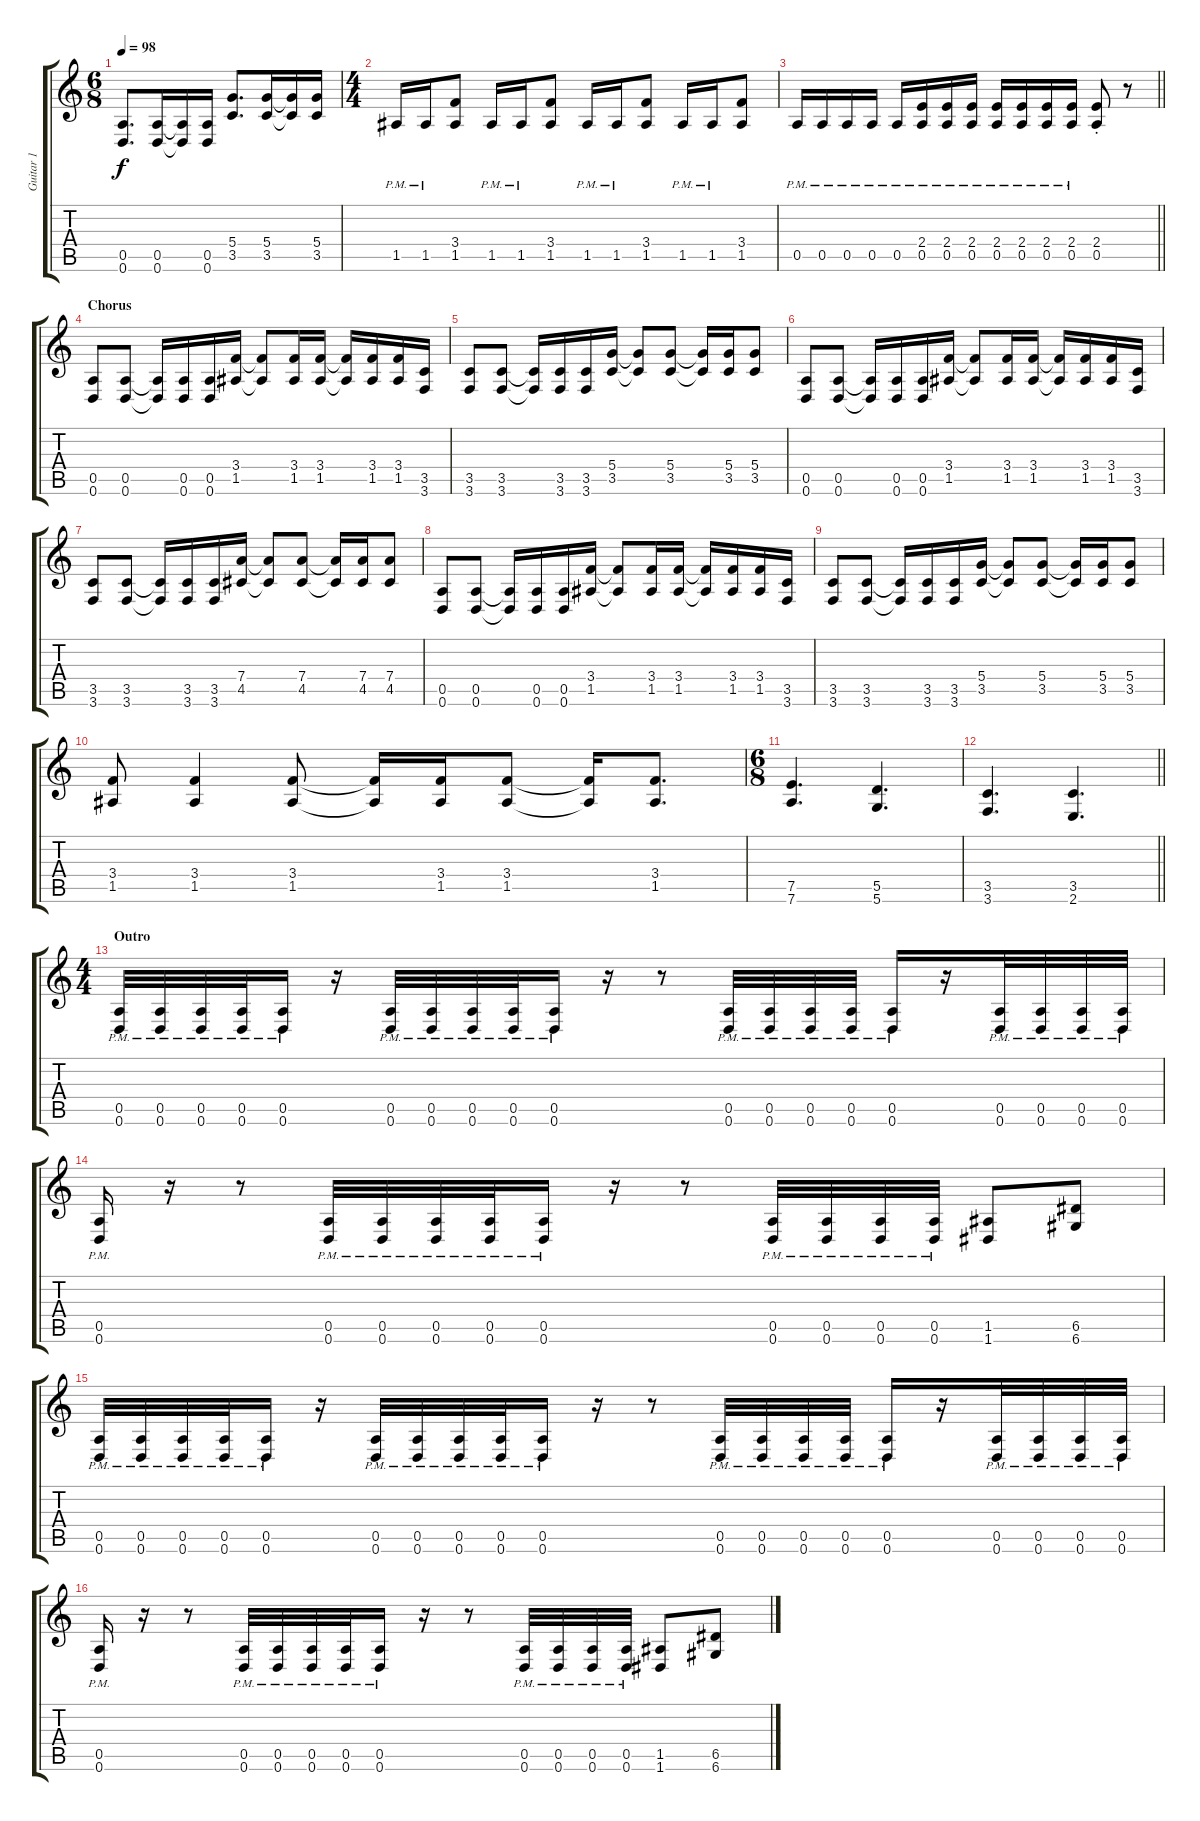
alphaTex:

\track ("Guitar 1" "Guitar 1") {instrument distortionguitar}
\staff {score tabs}
\tuning (E4 B3 G3 D3 A2 D2) {hide}
\ts (6 8)
\tempo 98
\clef g2
\ks c
(0.5 0.6).8{d dy f} (0.5 0.6).16 (0.5{t} 0.6{t}).16 (0.5 0.6).16 (5.4 3.5).8{d} (5.4 3.5).16 (5.4{t} 3.5{t}).16 (5.4 3.5).16 |
\ts (4 4)
1.5{pm}.16 1.5{pm}.16 (3.4 1.5).8 1.5{pm}.16 1.5{pm}.16 (3.4 1.5).8 1.5{pm}.16 1.5{pm}.16 (3.4 1.5).8 1.5{pm}.16 1.5{pm}.16 (3.4 1.5).8 |
\barLineRight lightlight
0.5{pm}.16 0.5{pm}.16 0.5{pm}.16 0.5{pm}.16 0.5{pm}.16 (2.4{pm} 0.5{pm}).16 (2.4{pm} 0.5{pm}).16 (2.4{pm} 0.5{pm}).16 (2.4{pm} 0.5{pm}).16 (2.4{pm} 0.5{pm}).16 (2.4{pm} 0.5{pm}).16 (2.4{pm} 0.5{pm}).16 (2.4{st} 0.5{st}).8 r.8 |
\section ("" "Chorus")
(0.5 0.6).8 (0.5 0.6).8 (0.5{t} 0.6{t}).16 (0.5 0.6).16 (0.5 0.6).16 (3.4 1.5).16 (3.4{t} 1.5{t}).8 (3.4 1.5).16 (3.4 1.5).16 (3.4{t} 1.5{t}).16 (3.4 1.5).16 (3.4 1.5).16 (3.5 3.6).16 |
(3.5 3.6).8 (3.5 3.6).8 (3.5{t} 3.6{t}).16 (3.5 3.6).16 (3.5 3.6).16 (5.4 3.5).16 (5.4{t} 3.5{t}).8 (5.4 3.5).8 (5.4{t} 3.5{t}).16 (5.4 3.5).16 (5.4 3.5).8 |
(0.5 0.6).8 (0.5 0.6).8 (0.5{t} 0.6{t}).16 (0.5 0.6).16 (0.5 0.6).16 (3.4 1.5).16 (3.4{t} 1.5{t}).8 (3.4 1.5).16 (3.4 1.5).16 (3.4{t} 1.5{t}).16 (3.4 1.5).16 (3.4 1.5).16 (3.5 3.6).16 |
(3.5 3.6).8 (3.5 3.6).8 (3.5{t} 3.6{t}).16 (3.5 3.6).16 (3.5 3.6).16 (7.4 4.5).16 (7.4{t} 4.5{t}).8 (7.4 4.5).8 (7.4{t} 4.5{t}).16 (7.4 4.5).16 (7.4 4.5).8 |
(0.5 0.6).8 (0.5 0.6).8 (0.5{t} 0.6{t}).16 (0.5 0.6).16 (0.5 0.6).16 (3.4 1.5).16 (3.4{t} 1.5{t}).8 (3.4 1.5).16 (3.4 1.5).16 (3.4{t} 1.5{t}).16 (3.4 1.5).16 (3.4 1.5).16 (3.5 3.6).16 |
(3.5 3.6).8 (3.5 3.6).8 (3.5{t} 3.6{t}).16 (3.5 3.6).16 (3.5 3.6).16 (5.4 3.5).16 (5.4{t} 3.5{t}).8 (5.4 3.5).8 (5.4{t} 3.5{t}).16 (5.4 3.5).16 (5.4 3.5).8 |
(3.4 1.5).8 (3.4 1.5).4 (3.4 1.5).8 (3.4{t} 1.5{t}).16 (3.4 1.5).16 (3.4 1.5).8 (3.4{t} 1.5{t}).16 (3.4 1.5).8{d} |
\ts (6 8)
(7.5 7.6).4{d} (5.5 5.6).4{d} |
\barLineRight lightlight
(3.5 3.6).4{d} (3.5 2.6).4{d} |
\ts (4 4)
\section ("" "Outro")
(0.5{pm} 0.6{pm}).32 (0.5{pm} 0.6{pm}).32 (0.5{pm} 0.6{pm}).32 (0.5{pm} 0.6{pm}).32 (0.5{pm} 0.6{pm}).16 r.16 (0.5{pm} 0.6{pm}).32 (0.5{pm} 0.6{pm}).32 (0.5{pm} 0.6{pm}).32 (0.5{pm} 0.6{pm}).32 (0.5{pm} 0.6{pm}).16 r.16 r.8 (0.5{pm} 0.6{pm}).32 (0.5{pm} 0.6{pm}).32 (0.5{pm} 0.6{pm}).32 (0.5{pm} 0.6{pm}).32 (0.5{pm} 0.6{pm}).16 r.16 (0.5{pm} 0.6{pm}).32 (0.5{pm} 0.6{pm}).32 (0.5{pm} 0.6{pm}).32 (0.5{pm} 0.6{pm}).32 |
(0.5{pm} 0.6{pm}).16 r.16 r.8 (0.5{pm} 0.6{pm}).32 (0.5{pm} 0.6{pm}).32 (0.5{pm} 0.6{pm}).32 (0.5{pm} 0.6{pm}).32 (0.5{pm} 0.6{pm}).16 r.16 r.8 (0.5{pm} 0.6{pm}).32 (0.5{pm} 0.6{pm}).32 (0.5{pm} 0.6{pm}).32 (0.5{pm} 0.6{pm}).32 (1.5 1.6).8 (6.5 6.6).8 |
(0.5{pm} 0.6{pm}).32 (0.5{pm} 0.6{pm}).32 (0.5{pm} 0.6{pm}).32 (0.5{pm} 0.6{pm}).32 (0.5{pm} 0.6{pm}).16 r.16 (0.5{pm} 0.6{pm}).32 (0.5{pm} 0.6{pm}).32 (0.5{pm} 0.6{pm}).32 (0.5{pm} 0.6{pm}).32 (0.5{pm} 0.6{pm}).16 r.16 r.8 (0.5{pm} 0.6{pm}).32 (0.5{pm} 0.6{pm}).32 (0.5{pm} 0.6{pm}).32 (0.5{pm} 0.6{pm}).32 (0.5{pm} 0.6{pm}).16 r.16 (0.5{pm} 0.6{pm}).32 (0.5{pm} 0.6{pm}).32 (0.5{pm} 0.6{pm}).32 (0.5{pm} 0.6{pm}).32 |
(0.5{pm} 0.6{pm}).16 r.16 r.8 (0.5{pm} 0.6{pm}).32 (0.5{pm} 0.6{pm}).32 (0.5{pm} 0.6{pm}).32 (0.5{pm} 0.6{pm}).32 (0.5{pm} 0.6{pm}).16 r.16 r.8 (0.5{pm} 0.6{pm}).32 (0.5{pm} 0.6{pm}).32 (0.5{pm} 0.6{pm}).32 (0.5{pm} 0.6{pm}).32 (1.5 1.6).8 (6.5 6.6).8
